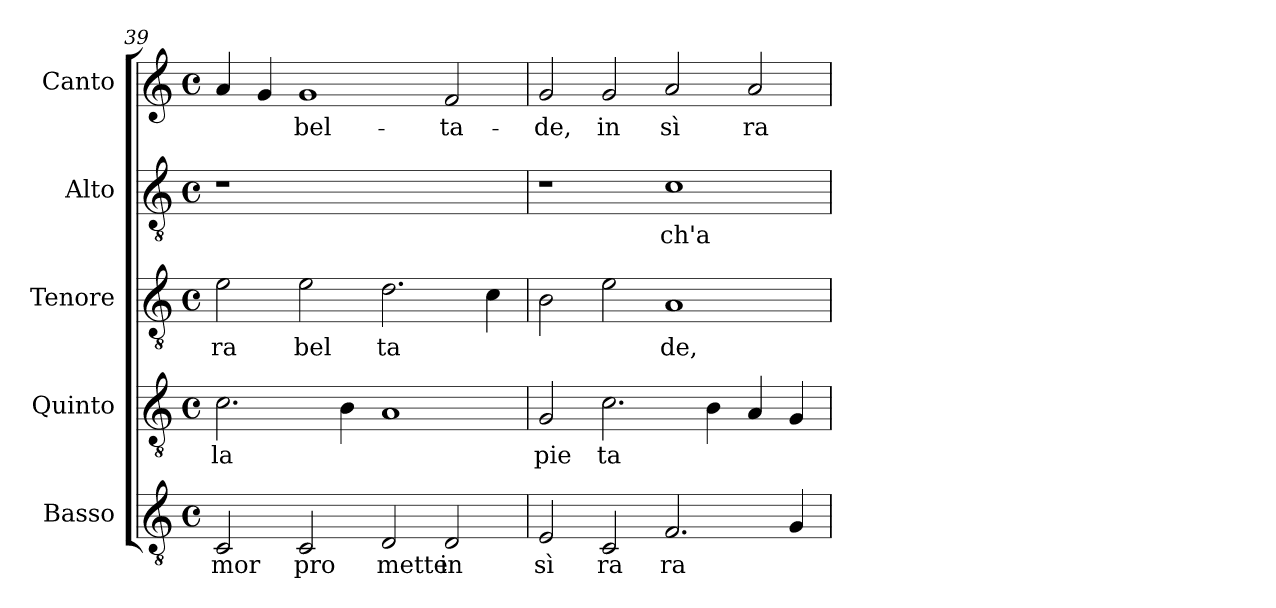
**kern	**text	**kern	**text	**kern	**text	**kern	**text	**kern	**text
*part5	*part5	*part4	*part4	*part3	*part3	*part2	*part2	*part1	*part1
*staff5	*staff5	*staff4	*staff4	*staff3	*staff3	*staff2	*staff2	*staff1	*staff1
*I"Basso	*	*I"Quinto	*	*I"Tenore	*	*I"Alto	*	*I"Canto	*
*I'B	*	*	*	*I'T	*	*I'A	*	*	*
!!LO:PB:g=z
*clefGv2	*	*clefGv2	*	*clefGv2	*	*clefGv2	*	*clefG2	*
*M4/4	*	*M4/4	*	*M4/4	*	*M4/4	*	*M4/4	*
*met(c)	*	*met(c)	*	*met(c)	*	*met(c)	*	*met(c)	*
=39	=39	=39	=39	=39	=39	=39	=39	=39	=39
!	!LO:LY:b	!	!LO:LY:b	!	!LO:LY:b	!	!	!	!
2C/	mor	2.c\	la	2e\	ra	1r	.	4a/	.
.	.	.	.	.	.	.	.	4g/	.
!	!LO:LY:b	!	!	!	!LO:LY:b	!	!	!	!LO:LY:b
2C/	pro	.	.	2e\	bel	.	.	1g	bel-
.	.	4B\	.	.	.	.	.	.	.
!	!LO:LY:b	!	!	!	!LO:LY:b	!	!	!	!
2D/	mette	1A	.	2.d\	ta	1ryy	.	.	.
!	!LO:LY:b	!	!	!	!	!	!	!	!LO:LY:b
2D/	in	.	.	.	.	.	.	2f/	-ta-
.	.	.	.	4c\	.	.	.	.	.
=40	=40	=40	=40	=40	=40	=40	=40	=40	=40
!	!LO:LY:b	!	!LO:LY:b	!	!	!	!	!	!LO:LY:b
2E/	sì	2G/	pie	2B\	.	1r	.	2g/	-de,
!	!LO:LY:b	!	!LO:LY:b	!	!	!	!	!	!LO:LY:b
2C/	ra	2.c\	ta	2e\	.	.	.	2g/	in
!	!LO:LY:b	!	!	!	!LO:LY:b	!	!LO:LY:b	!	!LO:LY:b
2.F/	ra	.	.	1A	de,	1c	ch'a	2a/	sì
.	.	4B\	.	.	.	.	.	.	.
!	!	!	!	!	!	!	!	!	!LO:LY:b
.	.	4A/	.	.	.	.	.	2a/	ra-
4G/	.	4G/	.	.	.	.	.	.	.
=	=	=	=	=	=	=	=	=	=
*-	*-	*-	*-	*-	*-	*-	*-	*-	*-
